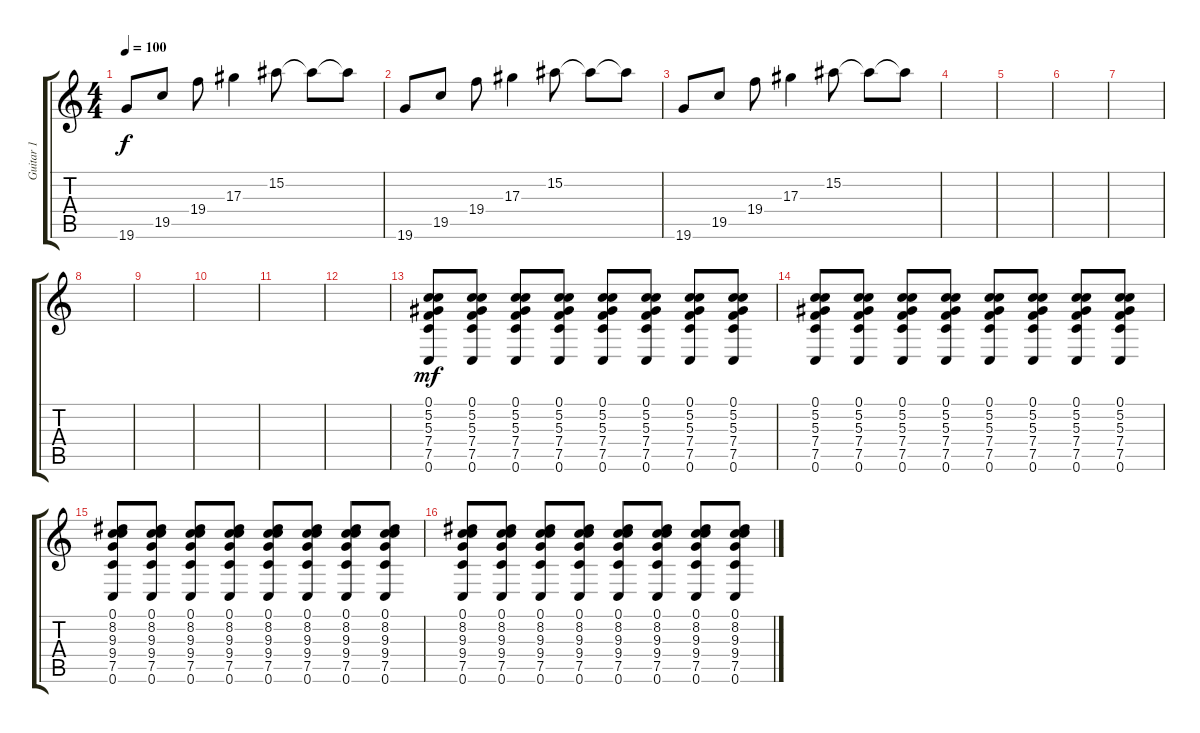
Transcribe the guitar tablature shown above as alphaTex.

\track ("Guitar 1" "Guitar 1") {instrument electricguitarjazz}
\staff {score tabs}
\tuning (C4 G3 Eb3 Bb2 F2 C2) {hide}
\ts (4 4)
\tempo 100
\clef g2
\ks c
19.6.8{dy f} 19.5.8 19.4.8 17.3.4 15.2.8 15.2{t}.8 15.2{t}.8 |
19.6.8 19.5.8 19.4.8 17.3.4 15.2.8 15.2{t}.8 15.2{t}.8 |
19.6.8 19.5.8 19.4.8 17.3.4 15.2.8 15.2{t}.8 15.2{t}.8 |
|
|
|
|
|
|
|
|
|
(0.1 5.2 5.3 7.4 7.5 0.6).8{dy mf} (0.1 5.2 5.3 7.4 7.5 0.6).8 (0.1 5.2 5.3 7.4 7.5 0.6).8 (0.1 5.2 5.3 7.4 7.5 0.6).8 (0.1 5.2 5.3 7.4 7.5 0.6).8 (0.1 5.2 5.3 7.4 7.5 0.6).8 (0.1 5.2 5.3 7.4 7.5 0.6).8 (0.1 5.2 5.3 7.4 7.5 0.6).8 |
(0.1 5.2 5.3 7.4 7.5 0.6).8 (0.1 5.2 5.3 7.4 7.5 0.6).8 (0.1 5.2 5.3 7.4 7.5 0.6).8 (0.1 5.2 5.3 7.4 7.5 0.6).8 (0.1 5.2 5.3 7.4 7.5 0.6).8 (0.1 5.2 5.3 7.4 7.5 0.6).8 (0.1 5.2 5.3 7.4 7.5 0.6).8 (0.1 5.2 5.3 7.4 7.5 0.6).8 |
(0.1 8.2 9.3 9.4 7.5 0.6).8 (0.1 8.2 9.3 9.4 7.5 0.6).8 (0.1 8.2 9.3 9.4 7.5 0.6).8 (0.1 8.2 9.3 9.4 7.5 0.6).8 (0.1 8.2 9.3 9.4 7.5 0.6).8 (0.1 8.2 9.3 9.4 7.5 0.6).8 (0.1 8.2 9.3 9.4 7.5 0.6).8 (0.1 8.2 9.3 9.4 7.5 0.6).8 |
(0.1 8.2 9.3 9.4 7.5 0.6).8 (0.1 8.2 9.3 9.4 7.5 0.6).8 (0.1 8.2 9.3 9.4 7.5 0.6).8 (0.1 8.2 9.3 9.4 7.5 0.6).8 (0.1 8.2 9.3 9.4 7.5 0.6).8 (0.1 8.2 9.3 9.4 7.5 0.6).8 (0.1 8.2 9.3 9.4 7.5 0.6).8 (0.1 8.2 9.3 9.4 7.5 0.6).8
